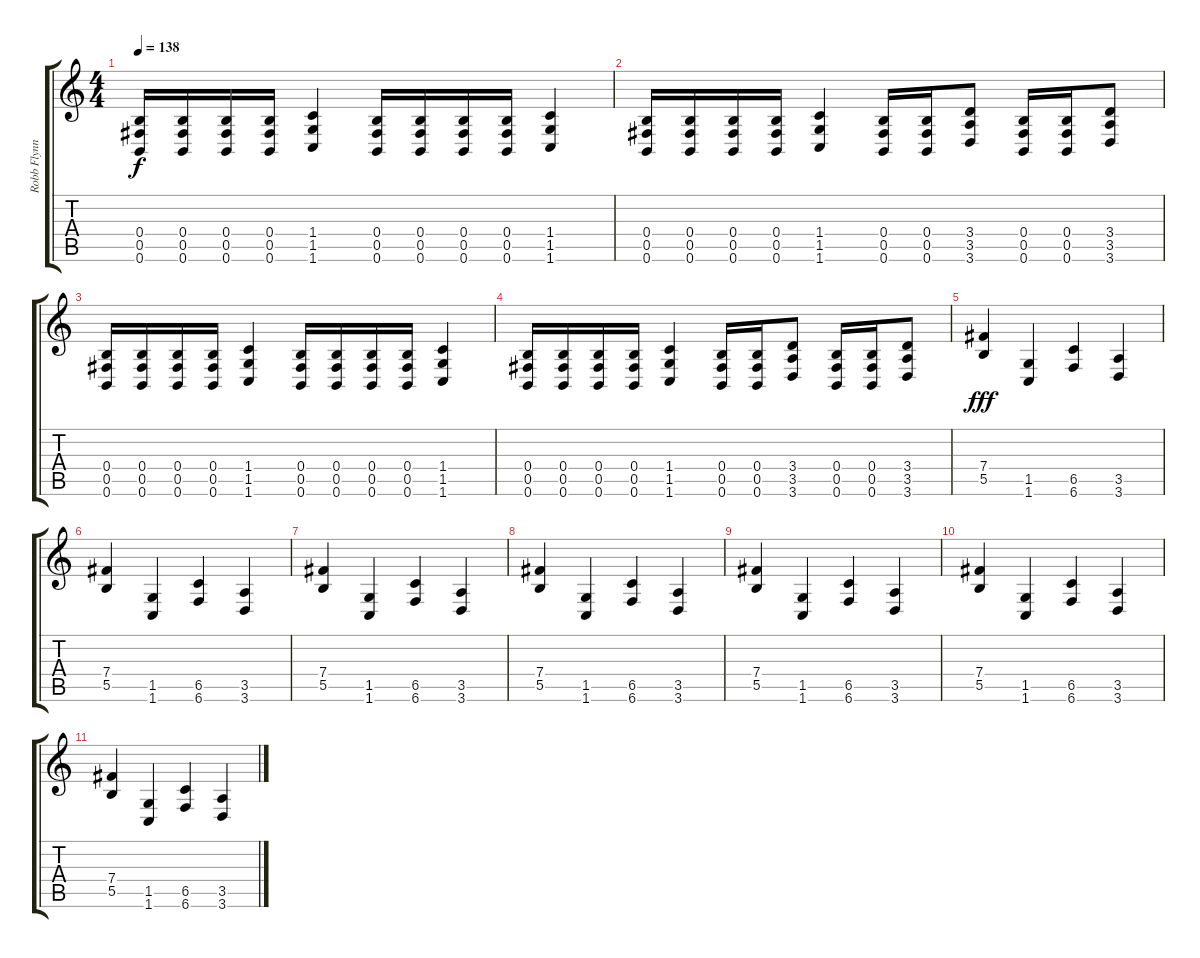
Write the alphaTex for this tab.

\track ("Robb Flynn" "Robb Flynn") {instrument distortionguitar}
\staff {score tabs}
\tuning (Db4 Ab3 E3 B2 Gb2 B1) {hide}
\ts (4 4)
\tempo 138
\clef g2
\ks c
(0.4 0.5 0.6).16{dy f} (0.4 0.5 0.6).16 (0.4 0.5 0.6).16 (0.4 0.5 0.6).16 (1.4 1.5 1.6).4 (0.4 0.5 0.6).16 (0.4 0.5 0.6).16 (0.4 0.5 0.6).16 (0.4 0.5 0.6).16 (1.4 1.5 1.6).4 |
(0.4 0.5 0.6).16 (0.4 0.5 0.6).16 (0.4 0.5 0.6).16 (0.4 0.5 0.6).16 (1.4 1.5 1.6).4 (0.4 0.5 0.6).16 (0.4 0.5 0.6).16 (3.4 3.5 3.6).8 (0.4 0.5 0.6).16 (0.4 0.5 0.6).16 (3.4 3.5 3.6).8 |
(0.4 0.5 0.6).16 (0.4 0.5 0.6).16 (0.4 0.5 0.6).16 (0.4 0.5 0.6).16 (1.4 1.5 1.6).4 (0.4 0.5 0.6).16 (0.4 0.5 0.6).16 (0.4 0.5 0.6).16 (0.4 0.5 0.6).16 (1.4 1.5 1.6).4 |
(0.4 0.5 0.6).16 (0.4 0.5 0.6).16 (0.4 0.5 0.6).16 (0.4 0.5 0.6).16 (1.4 1.5 1.6).4 (0.4 0.5 0.6).16 (0.4 0.5 0.6).16 (3.4 3.5 3.6).8 (0.4 0.5 0.6).16 (0.4 0.5 0.6).16 (3.4 3.5 3.6).8 |
(7.4 5.5).4{dy fff} (1.5 1.6).4 (6.5 6.6).4 (3.5 3.6).4 |
(7.4 5.5).4 (1.5 1.6).4 (6.5 6.6).4 (3.5 3.6).4 |
(7.4 5.5).4 (1.5 1.6).4 (6.5 6.6).4 (3.5 3.6).4 |
(7.4 5.5).4 (1.5 1.6).4 (6.5 6.6).4 (3.5 3.6).4 |
(7.4 5.5).4 (1.5 1.6).4 (6.5 6.6).4 (3.5 3.6).4 |
(7.4 5.5).4 (1.5 1.6).4 (6.5 6.6).4 (3.5 3.6).4 |
(7.4 5.5).4 (1.5 1.6).4 (6.5 6.6).4 (3.5 3.6).4
